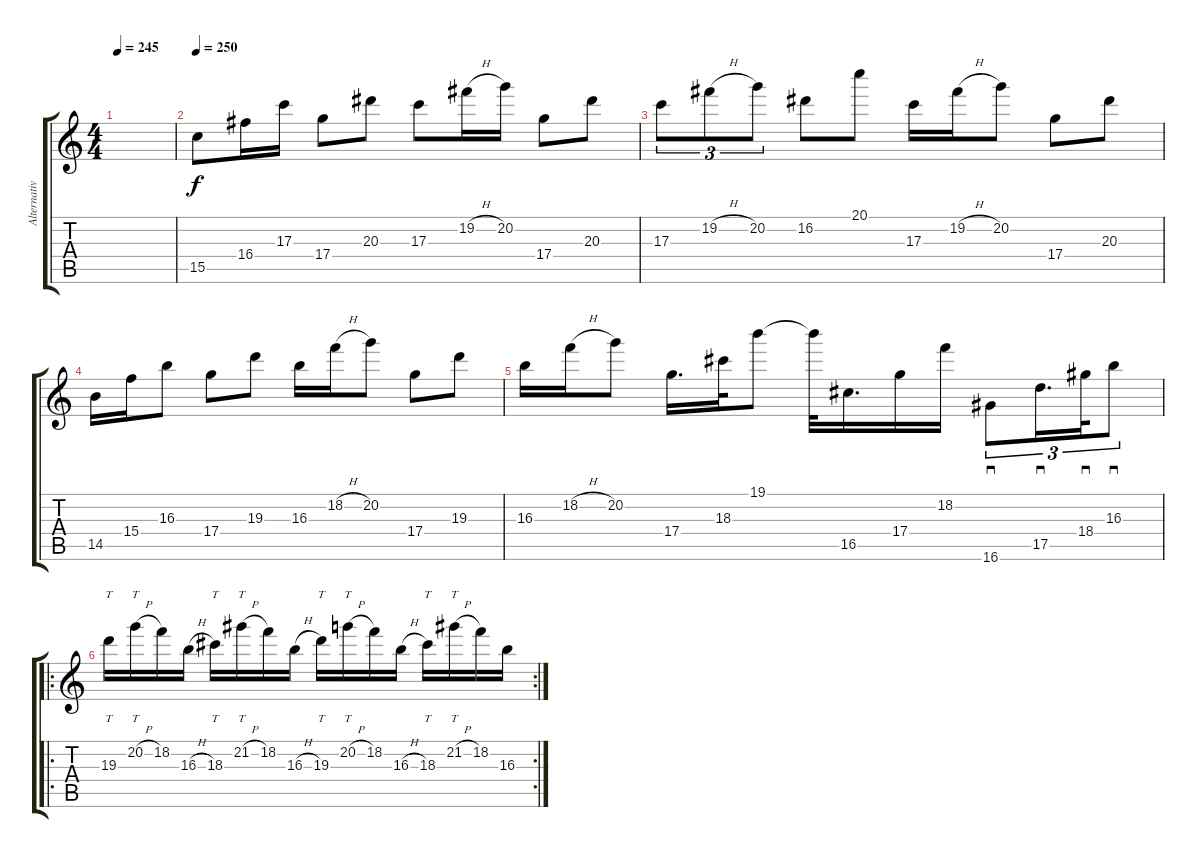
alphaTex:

\track ("Alternative way of playing the solo" "Alternativ") {mute instrument distortionguitar}
\staff {score tabs}
\tuning (E4 B3 G3 D3 A2 E2) {hide}
\ts (4 4)
\tempo 245
\clef g2
\ks c
|
\tempo 250
15.5.8 16.4.16 17.3.16 17.4.8 20.3.8 17.3.8 19.2{h}.16 20.2.16 17.4.8 20.3.8 |
17.3.8{tu (3 2)} 19.2{h}.8{tu (3 2)} 20.2.8{tu (3 2)} 16.2.8 20.1.8 17.3.16 19.2{h}.16 20.2.8 17.4.8 20.3.8 |
14.5.16 15.4.16 16.3.8 17.4.8 19.3.8 16.3.16 18.2{h}.16 20.2.8 17.4.8 19.3.8 |
16.3.16 18.2{h}.16 20.2.8 17.4.16{d} 18.3.32 19.1.8 19.1{t}.32 16.5.16{d} 17.4.16 18.2.16 16.6.8{sd tu (3 2)} 17.5.16{d sd tu (3 2)} 18.4.32{sd tu (3 2)} 16.3.8{sd tu (3 2)} |
\ro
\rc 2
19.3.16{tt} 20.2{h}.16{tt} 18.2.16 16.3{h}.16 18.3.16{tt} 21.2{h}.16{tt} 18.2.16 16.3{h}.16 19.3.16{tt} 20.2{h}.16{tt} 18.2.16 16.3{h}.16 18.3.16{tt} 21.2{h}.16{tt} 18.2.16 16.3.16
